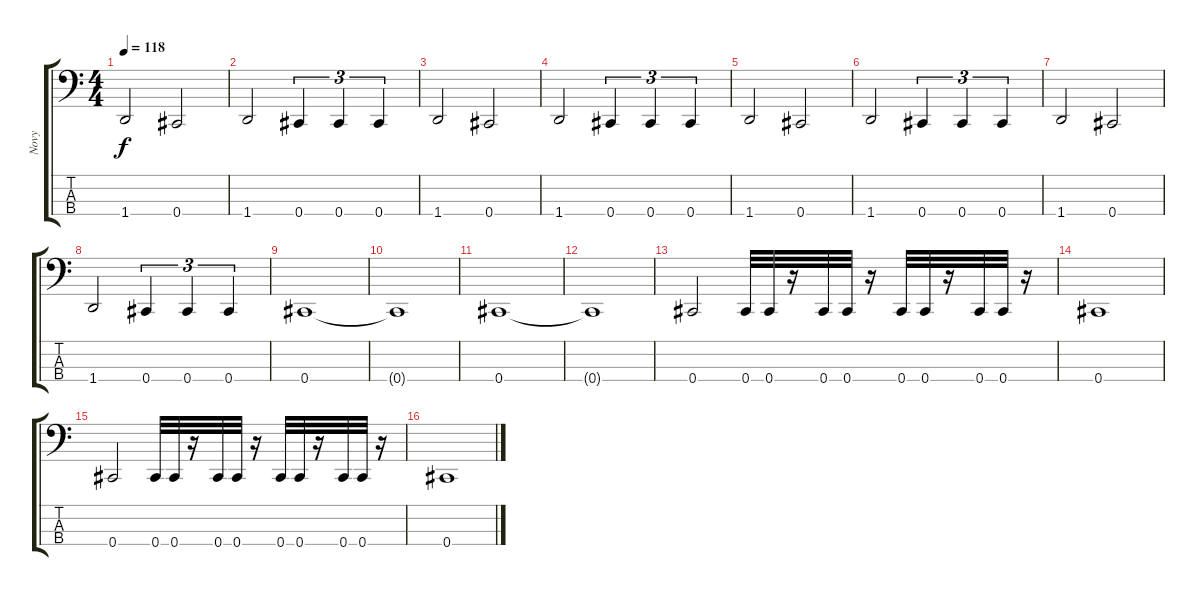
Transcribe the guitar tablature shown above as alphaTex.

\track ("Novy" "Novy") {instrument electricbasspick}
\staff {score tabs}
\tuning (E2 B1 Gb1 Db1) {hide}
\ts (4 4)
\tempo 118
\clef f4
\ks c
1.4.2{dy f} 0.4.2 |
1.4.2 0.4.4{tu (3 2)} 0.4.4{tu (3 2)} 0.4.4{tu (3 2)} |
1.4.2 0.4.2 |
1.4.2 0.4.4{tu (3 2)} 0.4.4{tu (3 2)} 0.4.4{tu (3 2)} |
1.4.2 0.4.2 |
1.4.2 0.4.4{tu (3 2)} 0.4.4{tu (3 2)} 0.4.4{tu (3 2)} |
1.4.2 0.4.2 |
1.4.2 0.4.4{tu (3 2)} 0.4.4{tu (3 2)} 0.4.4{tu (3 2)} |
0.4.1 |
0.4{t}.1 |
0.4.1 |
0.4{t}.1 |
0.4.2 0.4.32 0.4.32 r.16 0.4.32 0.4.32 r.16 0.4.32 0.4.32 r.16 0.4.32 0.4.32 r.16 |
0.4.1 |
0.4.2 0.4.32 0.4.32 r.16 0.4.32 0.4.32 r.16 0.4.32 0.4.32 r.16 0.4.32 0.4.32 r.16 |
0.4.1
